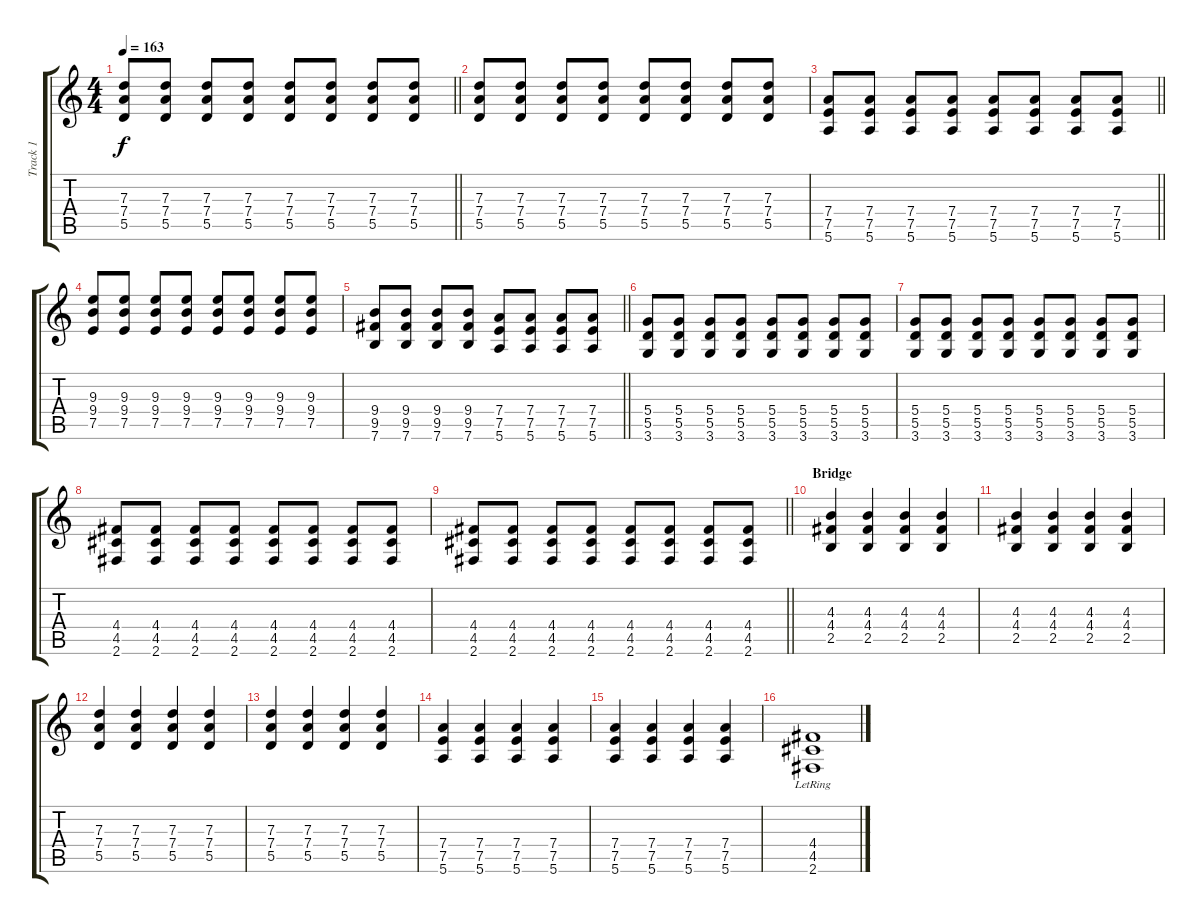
\track ("Track 1" "Track 1") {instrument overdrivenguitar}
\staff {score tabs}
\tuning (E4 B3 G3 D3 A2 E2) {hide}
\ts (4 4)
\tempo 163
\clef g2
\barLineRight lightlight
\ks c
(7.3 7.4 5.5).8{dy f} (7.3 7.4 5.5).8 (7.3 7.4 5.5).8 (7.3 7.4 5.5).8 (7.3 7.4 5.5).8 (7.3 7.4 5.5).8 (7.3 7.4 5.5).8 (7.3 7.4 5.5).8 |
(7.3 7.4 5.5).8 (7.3 7.4 5.5).8 (7.3 7.4 5.5).8 (7.3 7.4 5.5).8 (7.3 7.4 5.5).8 (7.3 7.4 5.5).8 (7.3 7.4 5.5).8 (7.3 7.4 5.5).8 |
\barLineRight lightlight
(7.4 7.5 5.6).8 (7.4 7.5 5.6).8 (7.4 7.5 5.6).8 (7.4 7.5 5.6).8 (7.4 7.5 5.6).8 (7.4 7.5 5.6).8 (7.4 7.5 5.6).8 (7.4 7.5 5.6).8 |
(9.3 9.4 7.5).8 (9.3 9.4 7.5).8 (9.3 9.4 7.5).8 (9.3 9.4 7.5).8 (9.3 9.4 7.5).8 (9.3 9.4 7.5).8 (9.3 9.4 7.5).8 (9.3 9.4 7.5).8 |
\barLineRight lightlight
(9.4 9.5 7.6).8 (9.4 9.5 7.6).8 (9.4 9.5 7.6).8 (9.4 9.5 7.6).8 (7.4 7.5 5.6).8 (7.4 7.5 5.6).8 (7.4 7.5 5.6).8 (7.4 7.5 5.6).8 |
(5.4 5.5 3.6).8 (5.4 5.5 3.6).8 (5.4 5.5 3.6).8 (5.4 5.5 3.6).8 (5.4 5.5 3.6).8 (5.4 5.5 3.6).8 (5.4 5.5 3.6).8 (5.4 5.5 3.6).8 |
(5.4 5.5 3.6).8 (5.4 5.5 3.6).8 (5.4 5.5 3.6).8 (5.4 5.5 3.6).8 (5.4 5.5 3.6).8 (5.4 5.5 3.6).8 (5.4 5.5 3.6).8 (5.4 5.5 3.6).8 |
(4.4 4.5 2.6).8 (4.4 4.5 2.6).8 (4.4 4.5 2.6).8 (4.4 4.5 2.6).8 (4.4 4.5 2.6).8 (4.4 4.5 2.6).8 (4.4 4.5 2.6).8 (4.4 4.5 2.6).8 |
\barLineRight lightlight
(4.4 4.5 2.6).8 (4.4 4.5 2.6).8 (4.4 4.5 2.6).8 (4.4 4.5 2.6).8 (4.4 4.5 2.6).8 (4.4 4.5 2.6).8 (4.4 4.5 2.6).8 (4.4 4.5 2.6).8 |
\section ("" "Bridge")
(4.3 4.4 2.5).4 (4.3 4.4 2.5).4 (4.3 4.4 2.5).4 (4.3 4.4 2.5).4 |
(4.3 4.4 2.5).4 (4.3 4.4 2.5).4 (4.3 4.4 2.5).4 (4.3 4.4 2.5).4 |
(7.3 7.4 5.5).4 (7.3 7.4 5.5).4 (7.3 7.4 5.5).4 (7.3 7.4 5.5).4 |
(7.3 7.4 5.5).4 (7.3 7.4 5.5).4 (7.3 7.4 5.5).4 (7.3 7.4 5.5).4 |
(7.4 7.5 5.6).4 (7.4 7.5 5.6).4 (7.4 7.5 5.6).4 (7.4 7.5 5.6).4 |
(7.4 7.5 5.6).4 (7.4 7.5 5.6).4 (7.4 7.5 5.6).4 (7.4 7.5 5.6).4 |
(4.4{lr} 4.5{lr} 2.6{lr}).1
